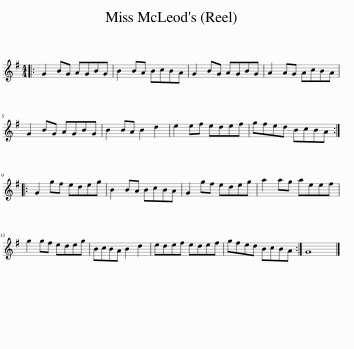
X:1
L:1/8
M:4/4
I:linebreak $
K:G
V:1 treble
V:1
|: G2 BG AGBG | B2 BA BcBA | G2 BG AGBG | A2 AG AcBA |$ G2 BG AGBG | %5
 B2 BA B2 d2 | e2 ef edef | gfed BcBA ::$ G2 gf edeg | B2 BA BcBA | %10
 G2 gf edeg | a2 ag aeef |$ g2 gf edeg | BcBA B2 d2 | edef edef | %15
 gfed BcBA :| G8 |] %17
